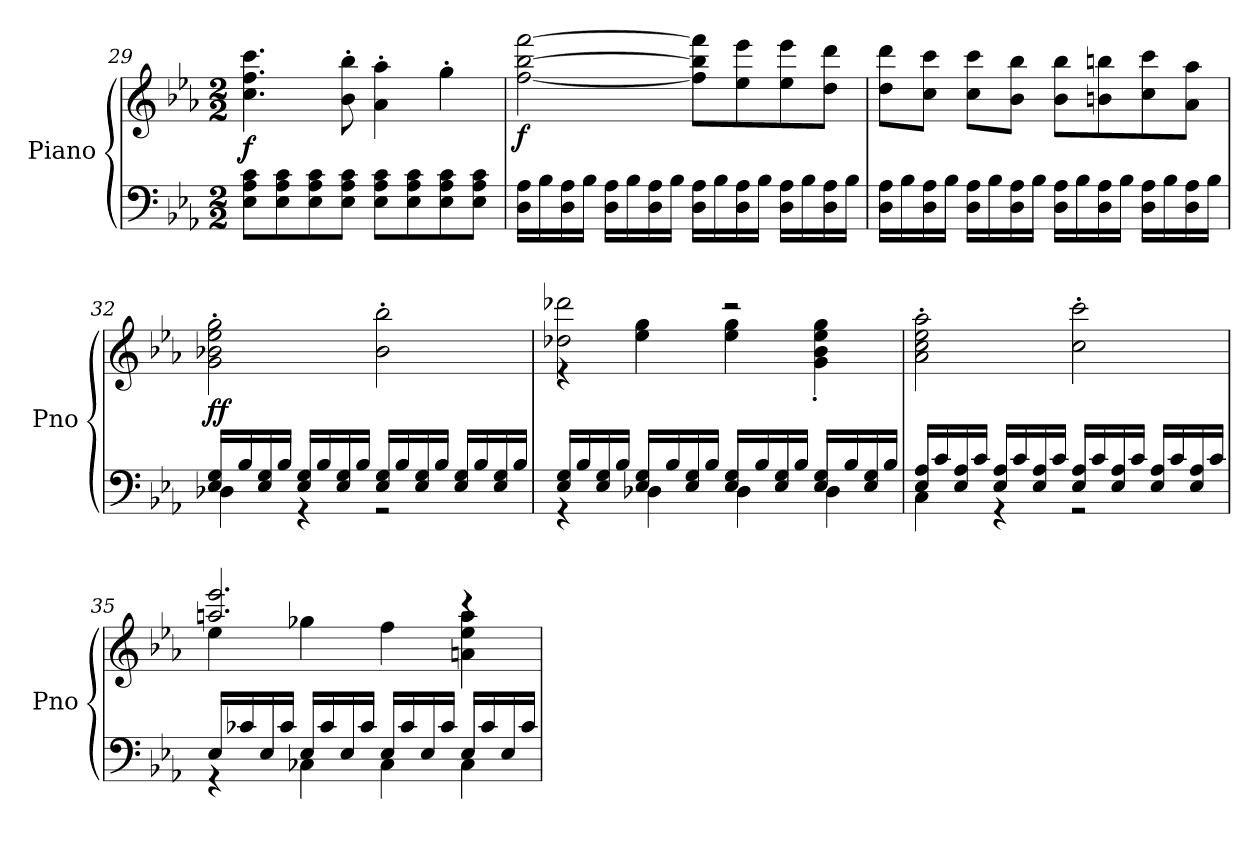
**kern	**kern	**dynam
*part1	*part1	*part1
*staff2	*staff1	*staff1/2
*I"Piano	*	*
*I'Pno	*	*
*clefF4	*clefG2	*
*k[b-e-a-]	*k[b-e-a-]	*
*M2/2	*M2/2	*
=29	=29	=29
!	!	!LO:DY:b
8E-\ 8A-\ 8c\L	4.cc\ 4.ff\ 4.ccc\	f
8E-\ 8A-\ 8c\	.	.
8E-\ 8A-\ 8c\	.	.
8E-\ 8A-\ 8c\J	8b-\' 8bb-\'	.
8E-\ 8A-\ 8c\L	4a-\' 4aa-\'	.
8E-\ 8A-\ 8c\	.	.
8E-\ 8A-\ 8c\	4gg'\	.
8E-\ 8A-\ 8c\J	.	.
!!LO:PB:g=z
=30	=30	=30
!	!	!LO:DY:b
16D\ 16A-\LL	[2ff\ [2bb-\ [2fff\	f
16B-\	.	.
16D\ 16A-\	.	.
16B-\JJ	.	.
16D\ 16A-\LL	.	.
16B-\	.	.
16D\ 16A-\	.	.
16B-\JJ	.	.
16D\ 16A-\LL	8ff\] 8bb-\] 8fff\]L	.
16B-\	.	.
16D\ 16A-\	8ee-\ 8eee-\	.
16B-\JJ	.	.
16D\ 16A-\LL	8ee-\ 8eee-\	.
16B-\	.	.
16D\ 16A-\	8dd\ 8ddd\J	.
16B-\JJ	.	.
=31	=31	=31
16D\ 16A-\LL	8dd\ 8ddd\L	.
16B-\	.	.
16D\ 16A-\	8cc\ 8ccc\J	.
16B-\JJ	.	.
16D\ 16A-\LL	8cc\ 8ccc\L	.
16B-\	.	.
16D\ 16A-\	8b-\ 8bb-\J	.
16B-\JJ	.	.
16D\ 16A-\LL	8b-\ 8bb-\L	.
16B-\	.	.
16D\ 16A-\	8bn\ 8bbn\	.
16B-\JJ	.	.
16D\ 16A-\LL	8cc\ 8ccc\	.
16B-\	.	.
16D\ 16A-\	8a-\ 8aa-\J	.
16B-\JJ	.	.
=32	=32	=32
*^	*	*
!	!	!	!LO:DY:b
16E-/ 16G/LL	4D-X\	2g\' 2b-X\' 2ee-\' 2gg\'	ff
16B-/	.	.	.
16E-/ 16G/	.	.	.
16B-/JJ	.	.	.
16E-/ 16G/LL	4rGG	.	.
16B-/	.	.	.
16E-/ 16G/	.	.	.
16B-/JJ	.	.	.
16E-/ 16G/LL	2rGG	2b-\' 2bb-\'	.
16B-/	.	.	.
16E-/ 16G/	.	.	.
16B-/JJ	.	.	.
16E-/ 16G/LL	.	.	.
16B-/	.	.	.
16E-/ 16G/	.	.	.
16B-/JJ	.	.	.
!!LO:LB:g=z
=33	=33	=33	=33
*	*	*^	*
16E-/ 16G/LL	4r	2dd-X\ 2ddd-X\	4r	.
16B-/	.	.	.	.
16E-/ 16G/	.	.	.	.
16B-/JJ	.	.	.	.
16E-/ 16G/LL	4D-X\	.	4ee-\ 4gg\	.
16B-/	.	.	.	.
16E-/ 16G/	.	.	.	.
16B-/JJ	.	.	.	.
16E-/ 16G/LL	4D-\	2r	4ee-\ 4gg\	.
16B-/	.	.	.	.
16E-/ 16G/	.	.	.	.
16B-/JJ	.	.	.	.
16E-/ 16G/LL	4D-\	.	4g\' 4b-\' 4ee-\' 4gg\'	.
16B-/	.	.	.	.
16E-/ 16G/	.	.	.	.
16B-/JJ	.	.	.	.
*	*	*v	*v	*
=34	=34	=34	=34
16E-/ 16A-/LL	4C\	2a-\' 2cc\' 2ee-\' 2aa-\'	.
16c/	.	.	.
16E-/ 16A-/	.	.	.
16c/JJ	.	.	.
16E-/ 16A-/LL	4rGG	.	.
16c/	.	.	.
16E-/ 16A-/	.	.	.
16c/JJ	.	.	.
16E-/ 16A-/LL	2rGG	2cc\' 2ccc\'	.
16c/	.	.	.
16E-/ 16A-/	.	.	.
16c/JJ	.	.	.
16E-/ 16A-/LL	.	.	.
16c/	.	.	.
16E-/ 16A-/	.	.	.
16c/JJ	.	.	.
!!LO:LB:g=z
=35	=35	=35	=35
*	*	*^	*
16E-/LL	4rGG	2.aan/ 2.eee-/	4ee-\	.
16c-X/	.	.	.	.
16E-/	.	.	.	.
16c-/JJ	.	.	.	.
16E-/LL	4C-X\	.	4gg-X\	.
16c-/	.	.	.	.
16E-/	.	.	.	.
16c-/JJ	.	.	.	.
16E-/LL	4C-\	.	4ff\	.
16c-/	.	.	.	.
16E-/	.	.	.	.
16c-/JJ	.	.	.	.
16E-/LL	4C-\	4rccc	4an\ 4ee-\ 4aa\	.
16c-/	.	.	.	.
16E-/	.	.	.	.
16c-/JJ	.	.	.	.
*v	*v	*	*	*
*	*v	*v	*
=	=	=
*-	*-	*-
